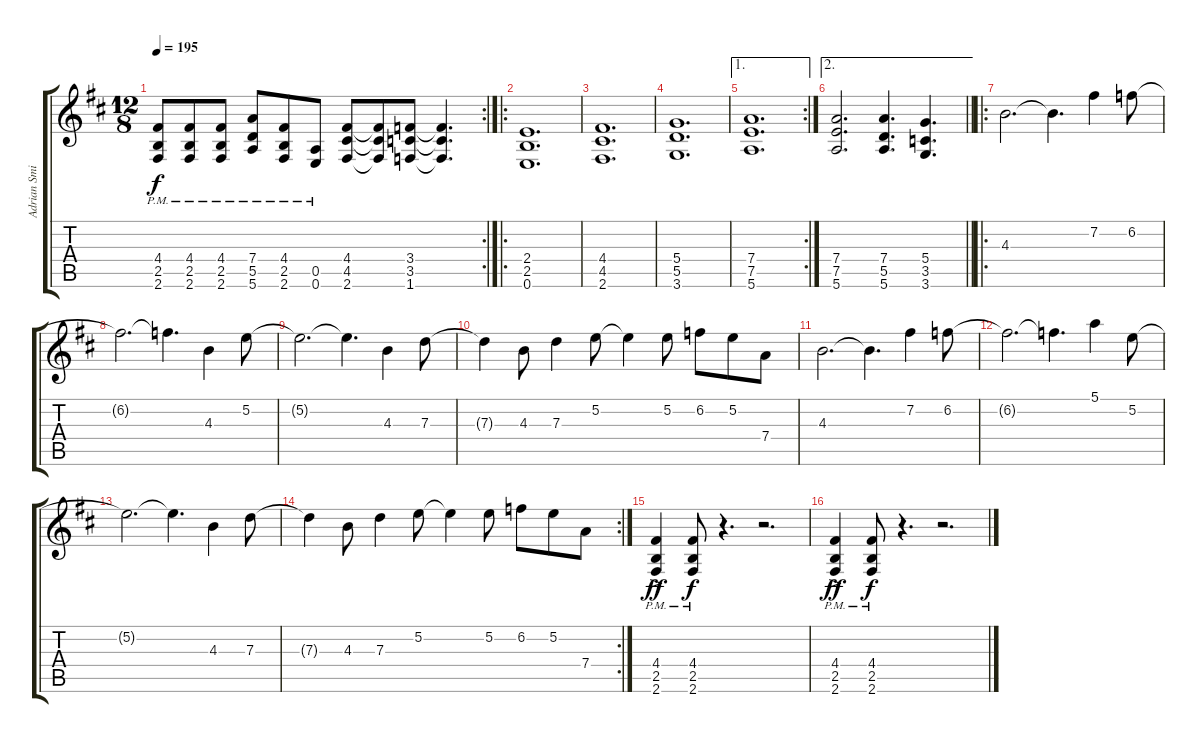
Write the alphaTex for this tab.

\track ("Adrian Smith" "Adrian Smi") {instrument overdrivenguitar}
\staff {score tabs}
\tuning (E4 B3 G3 D3 A2 E2) {hide}
\rc 2
\ts (12 8)
\tempo 195
\clef g2
\ks d
(4.4{pm} 2.5{pm} 2.6{pm}).8{dy f} (4.4{pm} 2.5{pm} 2.6{pm}).8 (4.4{pm} 2.5{pm} 2.6{pm}).8 (7.4{pm} 5.5{pm} 5.6{pm}).8 (4.4{pm} 2.5{pm} 2.6{pm}).8 (0.5{pm} 0.6{pm}).8 (4.4 4.5 2.6).8 (4.4{t} 4.5{t} 2.6{t}).8 (3.4 3.5 1.6).8 (3.4{t} 3.5{t} 1.6{t}).4{d} |
\ro
(2.4 2.5 0.6).1{d} |
(4.4 4.5 2.6).1{d} |
(5.4 5.5 3.6).1{d} |
\ae 1
\rc 2
(7.4 7.5 5.6).1{d} |
\ae 2
\barLineRight lightlight
(7.4 7.5 5.6).2{d} (7.4 5.5 5.6).4{d} (5.4 3.5 3.6).4{d} |
\ro
4.3.2{d} 4.3{t}.4{d} 7.2.4 6.2.8 |
6.2{t}.2{d} 6.2{t}.4{d} 4.3.4 5.2.8 |
5.2{t}.2{d} 5.2{t}.4{d} 4.3.4 7.3.8 |
7.3{t}.4 4.3.8 7.3.4 5.2.8 5.2{t}.4 5.2.8 6.2.8 5.2.8 7.4.8 |
4.3.2{d} 4.3{t}.4{d} 7.2.4 6.2.8 |
6.2{t}.2{d} 6.2{t}.4{d} 5.1.4 5.2.8 |
5.2{t}.2{d} 5.2{t}.4{d} 4.3.4 7.3.8 |
\rc 2
7.3{t}.4 4.3.8 7.3.4 5.2.8 5.2{t}.4 5.2.8 6.2.8 5.2.8 7.4.8 |
(4.4{ac pm} 2.5{ac pm} 2.6{ac pm}).4{dy ff} (4.4{pm} 2.5{pm} 2.6{pm}).8{dy f} r.4{d} r.2{d} |
(4.4{ac pm} 2.5{ac pm} 2.6{ac pm}).4{dy ff} (4.4{pm} 2.5{pm} 2.6{pm}).8{dy f} r.4{d} r.2{d}
